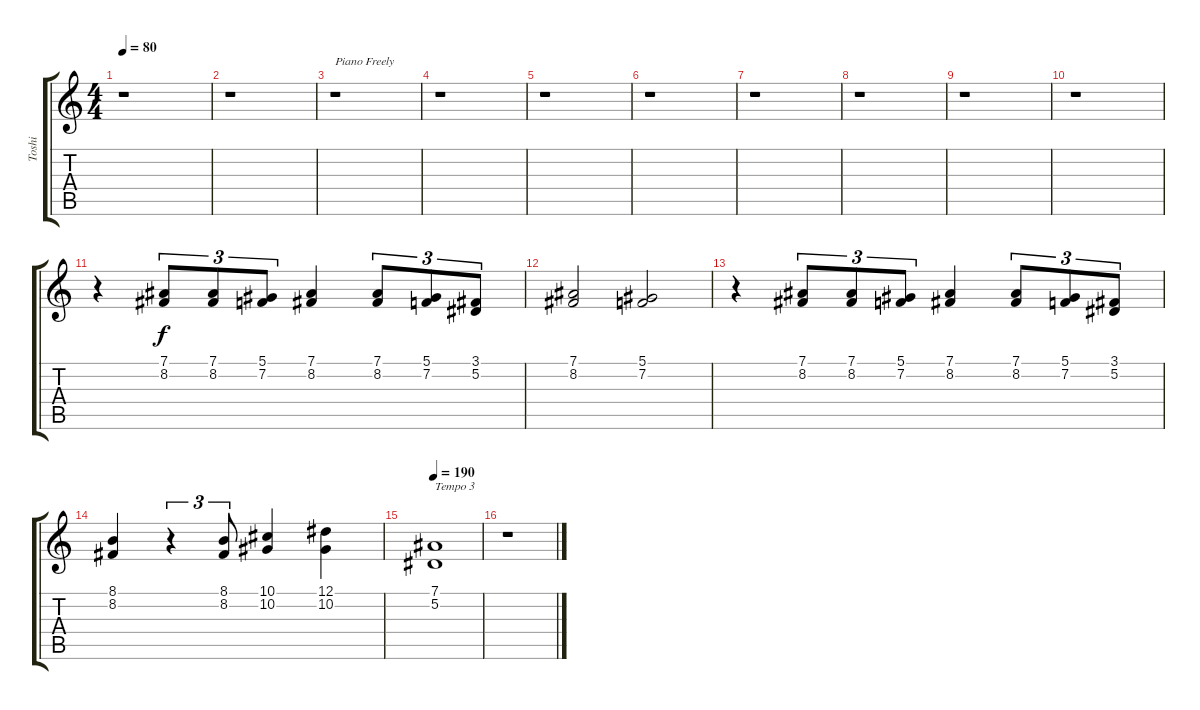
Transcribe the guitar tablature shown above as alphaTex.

\track ("Toshi" "Toshi") {instrument tenorsax}
\staff {score tabs}
\tuning (Eb4 Bb3 Gb3 Db3 Ab2 Eb2) {hide}
\ts (4 4)
\tempo 80
\clef g2
\ks c
r.1{dy f} |
r.1 |
r.1{txt "Piano Freely"} |
r.1 |
r.1 |
r.1 |
r.1 |
r.1 |
r.1 |
r.1 |
r.4 (7.1 8.2).8{tu (3 2)} (7.1 8.2).8{tu (3 2)} (5.1 7.2).8{tu (3 2)} (7.1 8.2).4 (7.1 8.2).8{tu (3 2)} (5.1 7.2).8{tu (3 2)} (3.1 5.2).8{tu (3 2)} |
(7.1 8.2).2 (5.1 7.2).2 |
r.4 (7.1 8.2).8{tu (3 2)} (7.1 8.2).8{tu (3 2)} (5.1 7.2).8{tu (3 2)} (7.1 8.2).4 (7.1 8.2).8{tu (3 2)} (5.1 7.2).8{tu (3 2)} (3.1 5.2).8{tu (3 2)} |
(8.1 8.2).4 r.4{tu (3 2)} (8.1 8.2).8{tu (3 2)} (10.1 10.2).4 (12.1 10.2).4 |
\tempo 190
(7.1 5.2).1{txt "Tempo 3"} |
r.1
